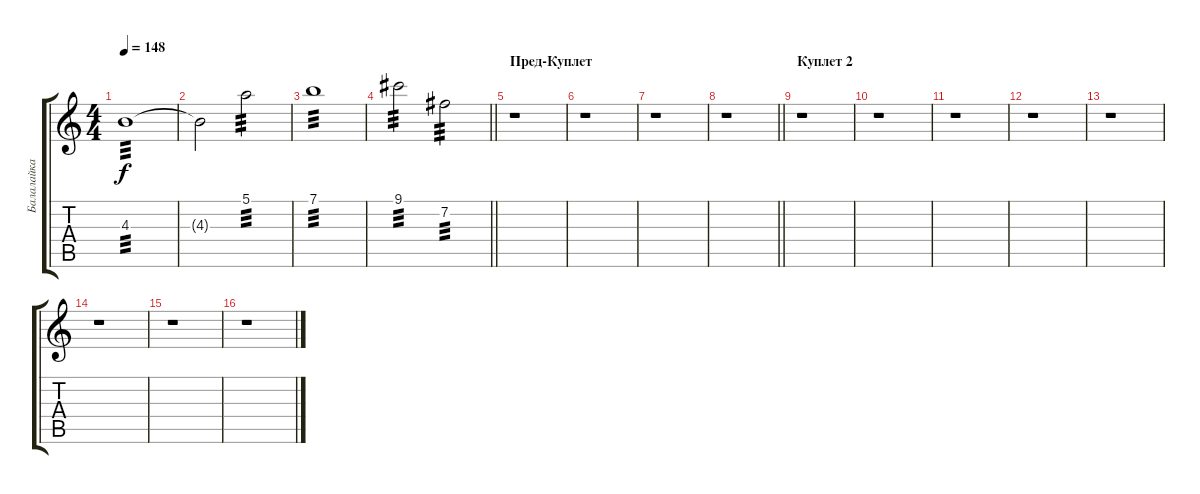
\track ("Балалайка" "Балалайка") {instrument acousticguitarnylon}
\staff {score tabs}
\tuning (E4 B3 G3 D3 A2 E2) {hide}
\ts (4 4)
\tempo 148
\clef g2
\ks c
4.3.1{tp 3 dy f} |
4.3{t}.2 5.1.2{tp 3} |
7.1.1{tp 3} |
\barLineRight lightlight
9.1.2{tp 3} 7.2.2{tp 3} |
\section ("" "Пред-Куплет")
r.1 |
r.1 |
r.1 |
\barLineRight lightlight
r.1 |
\section ("" "Куплет 2")
r.1 |
r.1 |
r.1 |
r.1 |
r.1 |
r.1 |
r.1 |
r.1
